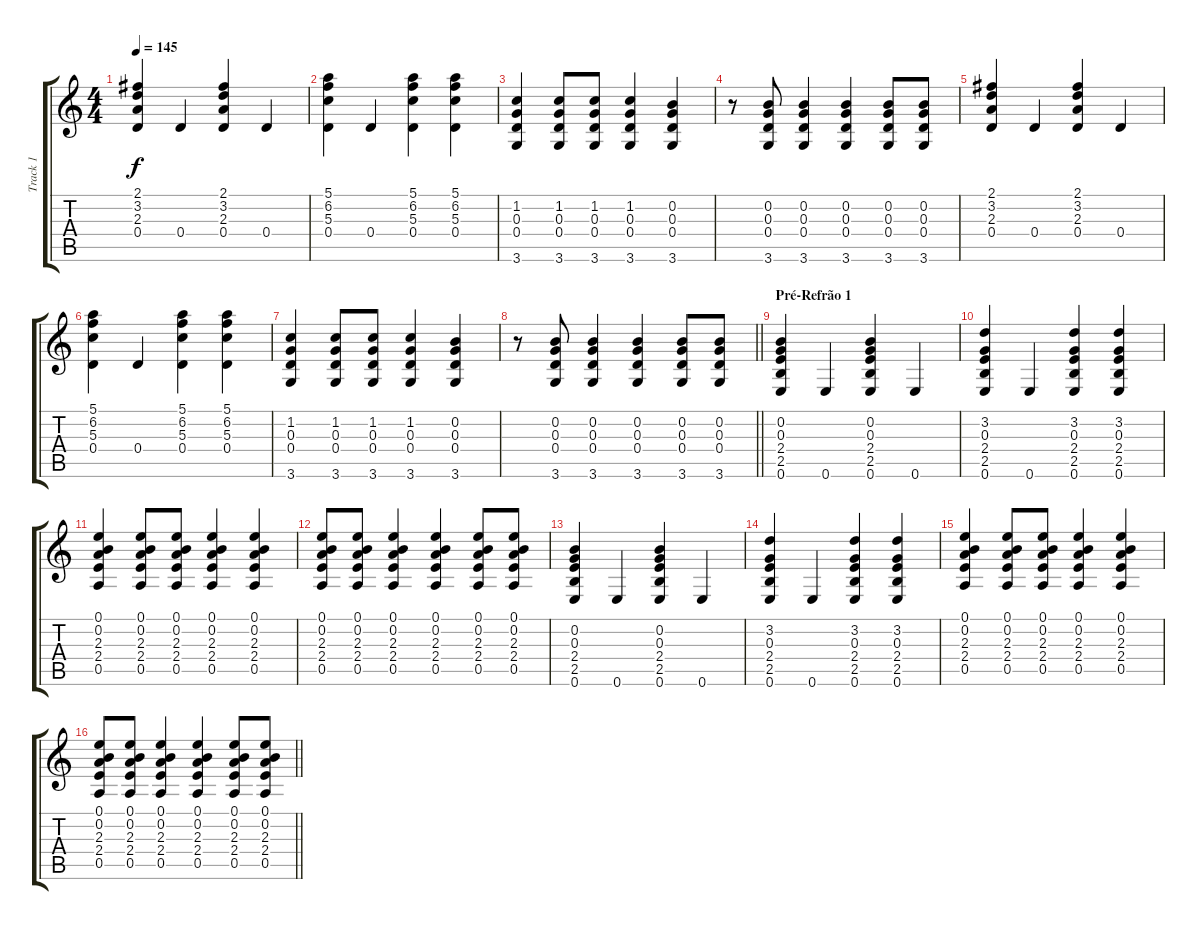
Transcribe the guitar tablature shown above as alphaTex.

\track ("Track 1" "Track 1") {instrument acousticguitarsteel}
\staff {score tabs}
\tuning (E4 B3 G3 D3 A2 E2) {hide}
\ts (4 4)
\tempo 145
\clef g2
\ks c
(2.1 3.2 2.3 0.4).4{dy f} 0.4.4 (2.1 3.2 2.3 0.4).4 0.4.4 |
(5.1 6.2 5.3 0.4).4 0.4.4 (5.1 6.2 5.3 0.4).4 (5.1 6.2 5.3 0.4).4 |
(1.2 0.3 0.4 3.6).4 (1.2 0.3 0.4 3.6).8 (1.2 0.3 0.4 3.6).8 (1.2 0.3 0.4 3.6).4 (0.2 0.3 0.4 3.6).4 |
r.8 (0.2 0.3 0.4 3.6).8 (0.2 0.3 0.4 3.6).4 (0.2 0.3 0.4 3.6).4 (0.2 0.3 0.4 3.6).8 (0.2 0.3 0.4 3.6).8 |
(2.1 3.2 2.3 0.4).4 0.4.4 (2.1 3.2 2.3 0.4).4 0.4.4 |
(5.1 6.2 5.3 0.4).4 0.4.4 (5.1 6.2 5.3 0.4).4 (5.1 6.2 5.3 0.4).4 |
(1.2 0.3 0.4 3.6).4 (1.2 0.3 0.4 3.6).8 (1.2 0.3 0.4 3.6).8 (1.2 0.3 0.4 3.6).4 (0.2 0.3 0.4 3.6).4 |
\barLineRight lightlight
r.8 (0.2 0.3 0.4 3.6).8 (0.2 0.3 0.4 3.6).4 (0.2 0.3 0.4 3.6).4 (0.2 0.3 0.4 3.6).8 (0.2 0.3 0.4 3.6).8 |
\section ("" "Pré-Refrão 1")
(0.2 0.3 2.4 2.5 0.6).4 0.6.4 (0.2 0.3 2.4 2.5 0.6).4 0.6.4 |
(3.2 0.3 2.4 2.5 0.6).4 0.6.4 (3.2 0.3 2.4 2.5 0.6).4 (3.2 0.3 2.4 2.5 0.6).4 |
(0.1 0.2 2.3 2.4 0.5).4 (0.1 0.2 2.3 2.4 0.5).8 (0.1 0.2 2.3 2.4 0.5).8 (0.1 0.2 2.3 2.4 0.5).4 (0.1 0.2 2.3 2.4 0.5).4 |
(0.1 0.2 2.3 2.4 0.5).8 (0.1 0.2 2.3 2.4 0.5).8 (0.1 0.2 2.3 2.4 0.5).4 (0.1 0.2 2.3 2.4 0.5).4 (0.1 0.2 2.3 2.4 0.5).8 (0.1 0.2 2.3 2.4 0.5).8 |
(0.2 0.3 2.4 2.5 0.6).4 0.6.4 (0.2 0.3 2.4 2.5 0.6).4 0.6.4 |
(3.2 0.3 2.4 2.5 0.6).4 0.6.4 (3.2 0.3 2.4 2.5 0.6).4 (3.2 0.3 2.4 2.5 0.6).4 |
(0.1 0.2 2.3 2.4 0.5).4 (0.1 0.2 2.3 2.4 0.5).8 (0.1 0.2 2.3 2.4 0.5).8 (0.1 0.2 2.3 2.4 0.5).4 (0.1 0.2 2.3 2.4 0.5).4 |
\barLineRight lightlight
(0.1 0.2 2.3 2.4 0.5).8 (0.1 0.2 2.3 2.4 0.5).8 (0.1 0.2 2.3 2.4 0.5).4 (0.1 0.2 2.3 2.4 0.5).4 (0.1 0.2 2.3 2.4 0.5).8 (0.1 0.2 2.3 2.4 0.5).8
